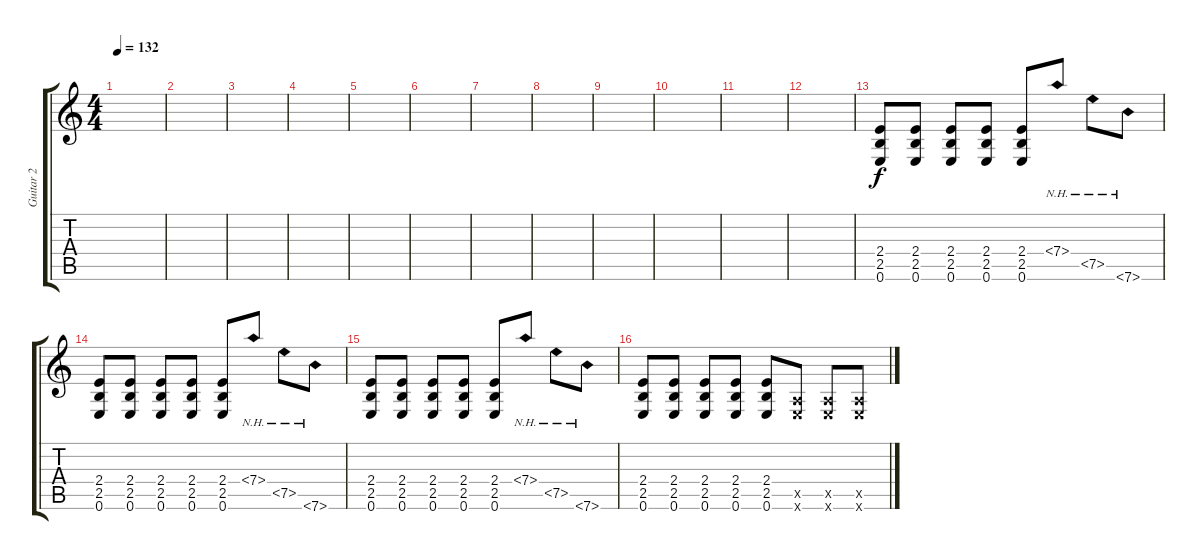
\track ("Guitar 2" "Guitar 2") {instrument overdrivenguitar}
\staff {score tabs}
\tuning (E4 B3 G3 D3 A2 E2) {hide}
\ts (4 4)
\tempo 132
\clef g2
\ks c
|
|
|
|
|
|
|
|
|
|
|
|
(2.4 2.5 0.6).8 (2.4 2.5 0.6).8 (2.4 2.5 0.6).8 (2.4 2.5 0.6).8 (2.4 2.5 0.6).8 7.4{nh}.8 7.5{nh}.8 7.6{nh}.8 |
(2.4 2.5 0.6).8 (2.4 2.5 0.6).8 (2.4 2.5 0.6).8 (2.4 2.5 0.6).8 (2.4 2.5 0.6).8 7.4{nh}.8 7.5{nh}.8 7.6{nh}.8 |
(2.4 2.5 0.6).8 (2.4 2.5 0.6).8 (2.4 2.5 0.6).8 (2.4 2.5 0.6).8 (2.4 2.5 0.6).8 7.4{nh}.8 7.5{nh}.8 7.6{nh}.8 |
(2.4 2.5 0.6).8 (2.4 2.5 0.6).8 (2.4 2.5 0.6).8 (2.4 2.5 0.6).8 (2.4 2.5 0.6).8 (0.5{x} 0.6{x}).8 (0.5{x} 0.6{x}).8 (0.5{x} 0.6{x}).8
